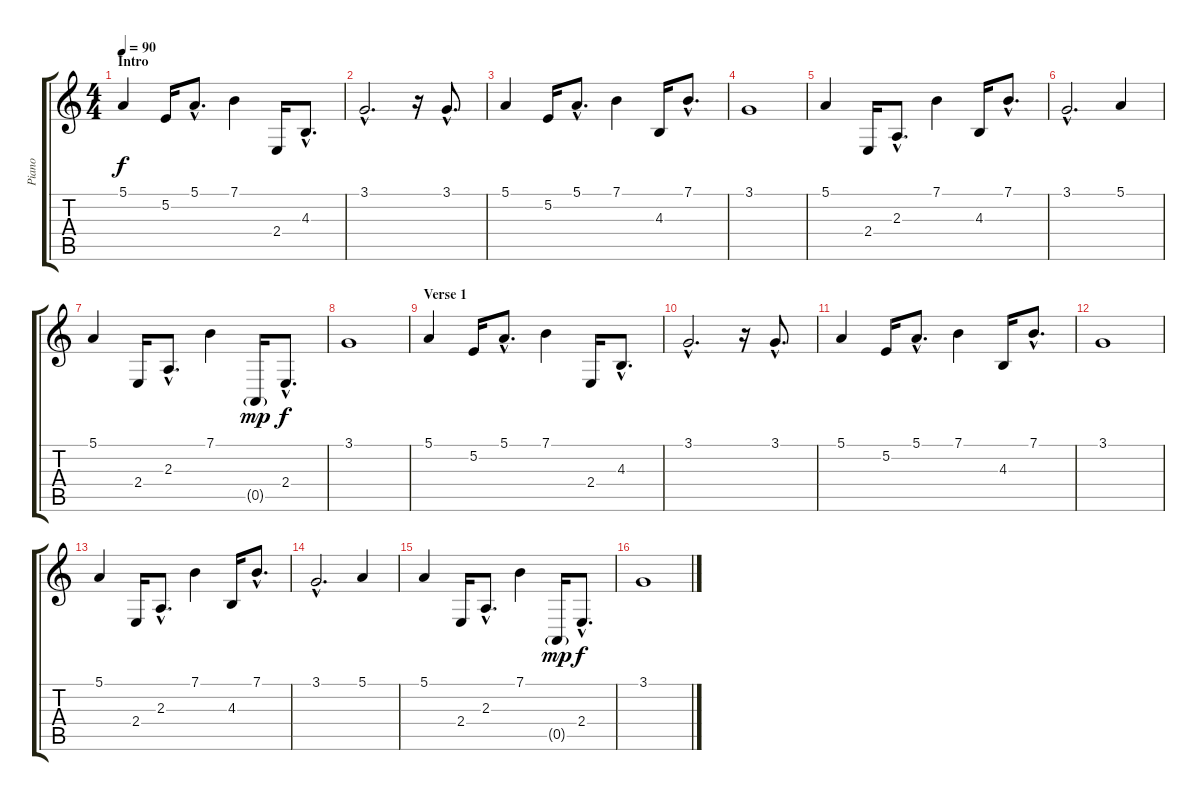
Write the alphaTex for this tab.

\track ("Piano" "Piano") {instrument brightacousticpiano}
\staff {score tabs}
\tuning (E4 B3 G3 D3 A2 E2) {hide}
\ts (4 4)
\section ("" "Intro")
\tempo 90
\clef g2
\ks c
5.1.4{dy f instrument brightacousticpiano} 5.2.16 5.1{hac}.8{d} 7.1.4 2.4.16 4.3{hac}.8{d} |
3.1{hac}.2{d} r.16 3.1{hac}.8{d} |
5.1.4 5.2.16 5.1{hac}.8{d} 7.1.4 4.3.16 7.1{hac}.8{d} |
3.1.1 |
5.1.4 2.4.16 2.3{hac}.8{d} 7.1.4 4.3.16 7.1{hac}.8{d} |
3.1{hac}.2{d} 5.1.4 |
5.1.4 2.4.16 2.3{hac}.8{d} 7.1.4 0.5{g}.16{dy mp} 2.4{hac}.8{d dy f} |
3.1.1 |
\section ("" "Verse 1")
5.1.4 5.2.16 5.1{hac}.8{d} 7.1.4 2.4.16 4.3{hac}.8{d} |
3.1{hac}.2{d} r.16 3.1{hac}.8{d} |
5.1.4 5.2.16 5.1{hac}.8{d} 7.1.4 4.3.16 7.1{hac}.8{d} |
3.1.1 |
5.1.4 2.4.16 2.3{hac}.8{d} 7.1.4 4.3.16 7.1{hac}.8{d} |
3.1{hac}.2{d} 5.1.4 |
5.1.4 2.4.16 2.3{hac}.8{d} 7.1.4 0.5{g}.16{dy mp} 2.4{hac}.8{d dy f} |
3.1.1
